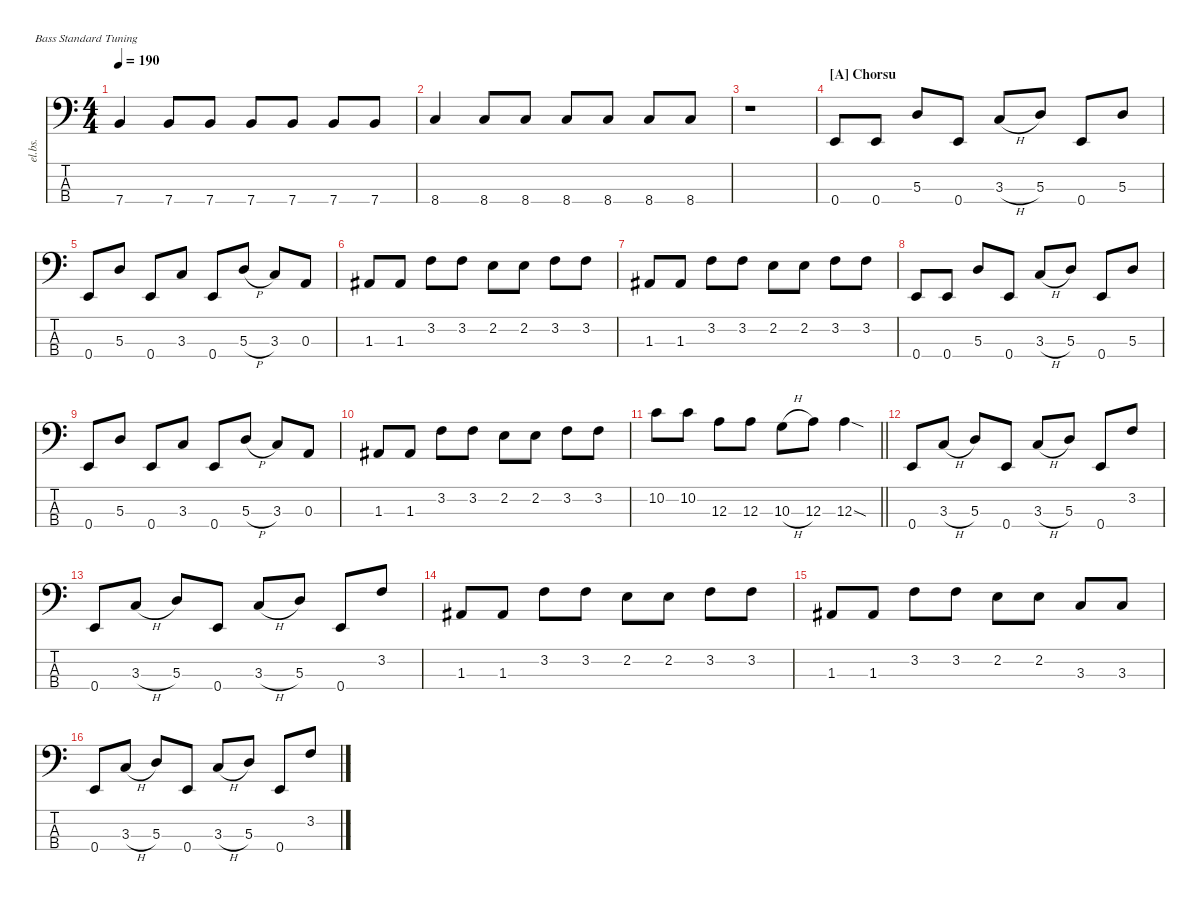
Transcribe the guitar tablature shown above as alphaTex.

\defaultSystemsLayout 4
\hideDynamics
\bracketExtendMode nobrackets
\track ("Electric Bass" "el.bs.") {instrument electricbassfinger}
\staff {score tabs}
\tuning (G2 D2 A1 E1)
\ts (4 4)
\tempo 190
\clef f4
\ks c
7.4.4{dy mf beam Up} 7.4.8{beam Up} 7.4.8{beam Up} 7.4.8{beam Up} 7.4.8{beam Up} 7.4.8{beam Up} 7.4.8{beam Up} |
8.4.4{beam Up} 8.4.8{beam Up} 8.4.8{beam Up} 8.4.8{beam Up} 8.4.8{beam Up} 8.4.8{beam Up} 8.4.8{beam Up} |
r.1{beam Down} |
\section ("A" "Chorsu")
0.4.8{beam Up} 0.4.8{beam Up} 5.3.8{beam Up} 0.4.8{beam Up} 3.3{h}.8{beam Up} 5.3.8{beam Up} 0.4.8{beam Up} 5.3.8{beam Up} |
0.4.8{beam Up} 5.3.8{beam Up} 0.4.8{beam Up} 3.3.8{beam Up} 0.4.8{beam Up} 5.3{h}.8{beam Up} 3.3.8{beam Up} 0.3.8{beam Up} |
1.3{acc #}.8{beam Up} 1.3{acc #}.8{beam Up} 3.2.8{beam Down} 3.2.8{beam Down} 2.2.8{beam Down} 2.2.8{beam Down} 3.2.8{beam Down} 3.2.8{beam Down} |
1.3{acc #}.8{beam Up} 1.3{acc #}.8{beam Up} 3.2.8{beam Down} 3.2.8{beam Down} 2.2.8{beam Down} 2.2.8{beam Down} 3.2.8{beam Down} 3.2.8{beam Down} |
0.4.8{beam Up} 0.4.8{beam Up} 5.3.8{beam Up} 0.4.8{beam Up} 3.3{h}.8{beam Up} 5.3.8{beam Up} 0.4.8{beam Up} 5.3.8{beam Up} |
0.4.8{beam Up} 5.3.8{beam Up} 0.4.8{beam Up} 3.3.8{beam Up} 0.4.8{beam Up} 5.3{h}.8{beam Up} 3.3.8{beam Up} 0.3.8{beam Up} |
1.3{acc #}.8{beam Up} 1.3{acc #}.8{beam Up} 3.2.8{beam Down} 3.2.8{beam Down} 2.2.8{beam Down} 2.2.8{beam Down} 3.2.8{beam Down} 3.2.8{beam Down} |
\barLineRight lightlight
10.2.8{beam Down} 10.2.8{beam Down} 12.3.8{beam Down} 12.3.8{beam Down} 10.3{h}.8{beam Down} 12.3.8{beam Down} 12.3{sod}.4{beam Down} |
0.4.8{beam Up} 3.3{h}.8{beam Up} 5.3.8{beam Up} 0.4.8{beam Up} 3.3{h}.8{beam Up} 5.3.8{beam Up} 0.4.8{beam Up} 3.2.8{beam Up} |
0.4.8{beam Up} 3.3{h}.8{beam Up} 5.3.8{beam Up} 0.4.8{beam Up} 3.3{h}.8{beam Up} 5.3.8{beam Up} 0.4.8{beam Up} 3.2.8{beam Up} |
1.3{acc #}.8{beam Up} 1.3{acc #}.8{beam Up} 3.2.8{beam Down} 3.2.8{beam Down} 2.2.8{beam Down} 2.2.8{beam Down} 3.2.8{beam Down} 3.2.8{beam Down} |
1.3{acc #}.8{beam Up} 1.3{acc #}.8{beam Up} 3.2.8{beam Down} 3.2.8{beam Down} 2.2.8{beam Down} 2.2.8{beam Down} 3.3.8{beam Up} 3.3.8{beam Up} |
0.4.8{beam Up} 3.3{h}.8{beam Up} 5.3.8{beam Up} 0.4.8{beam Up} 3.3{h}.8{beam Up} 5.3.8{beam Up} 0.4.8{beam Up} 3.2.8{beam Up}
